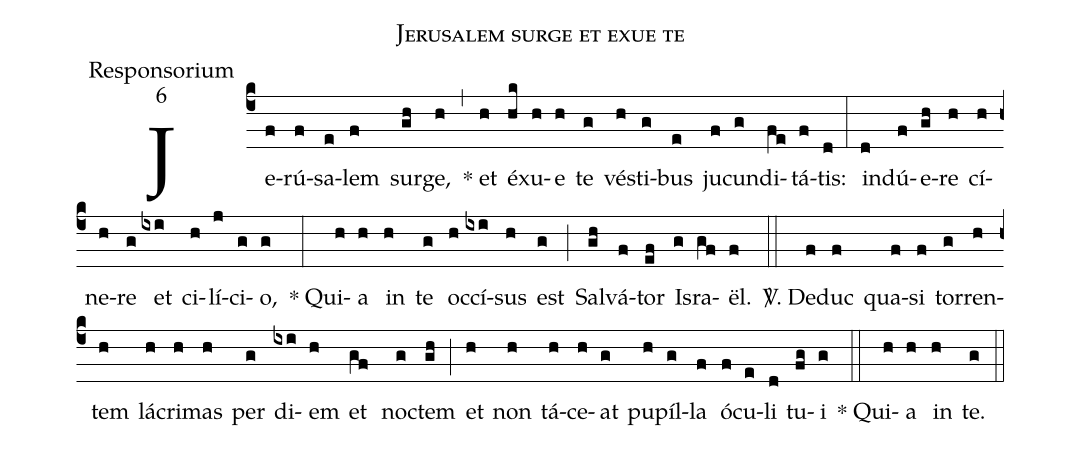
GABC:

name:Jerusalem surge et exue te;
office-part:Responsorium;
mode:6;
%%
(c4)Je(f)rú(f)sa(e)lem(f) sur(gh)ge,(h) (,) * et(h) é(hk)xu(h)e(h) te(g) vé(h)sti(g)bus(e) ju(f)cun(g)di(fe)tá(f)tis:(d) (:) in(d)dú(f)e(gh)re(h) cí(h)ne(h)re(g) et(ixi) ci(h)lí(j)ci(g)o,(g) (:) * Qui(h)a(h) in(h) te(g) oc(h)cí(ixi)sus(h) est(g) (;) Sal(gh)vá(f)tor(ef) Is(g)ra(gf)ël.(f) (::) <sp>V/</sp>. De(f)duc(f) qua(f)si(f) tor(g)ren(h)tem(h) lá(h)cri(h)mas(h) per(g) di(ixi)em(h) et (gf) noc(g)tem(gh) (;) et(h) non(h) tá(h)ce(h)at(g) pu(h)píl(g)la(f) ó(f)cu(e)li(d) tu(fg)i(g) (::) * Qui(h)a(h) in(h) te.(g) (::)
